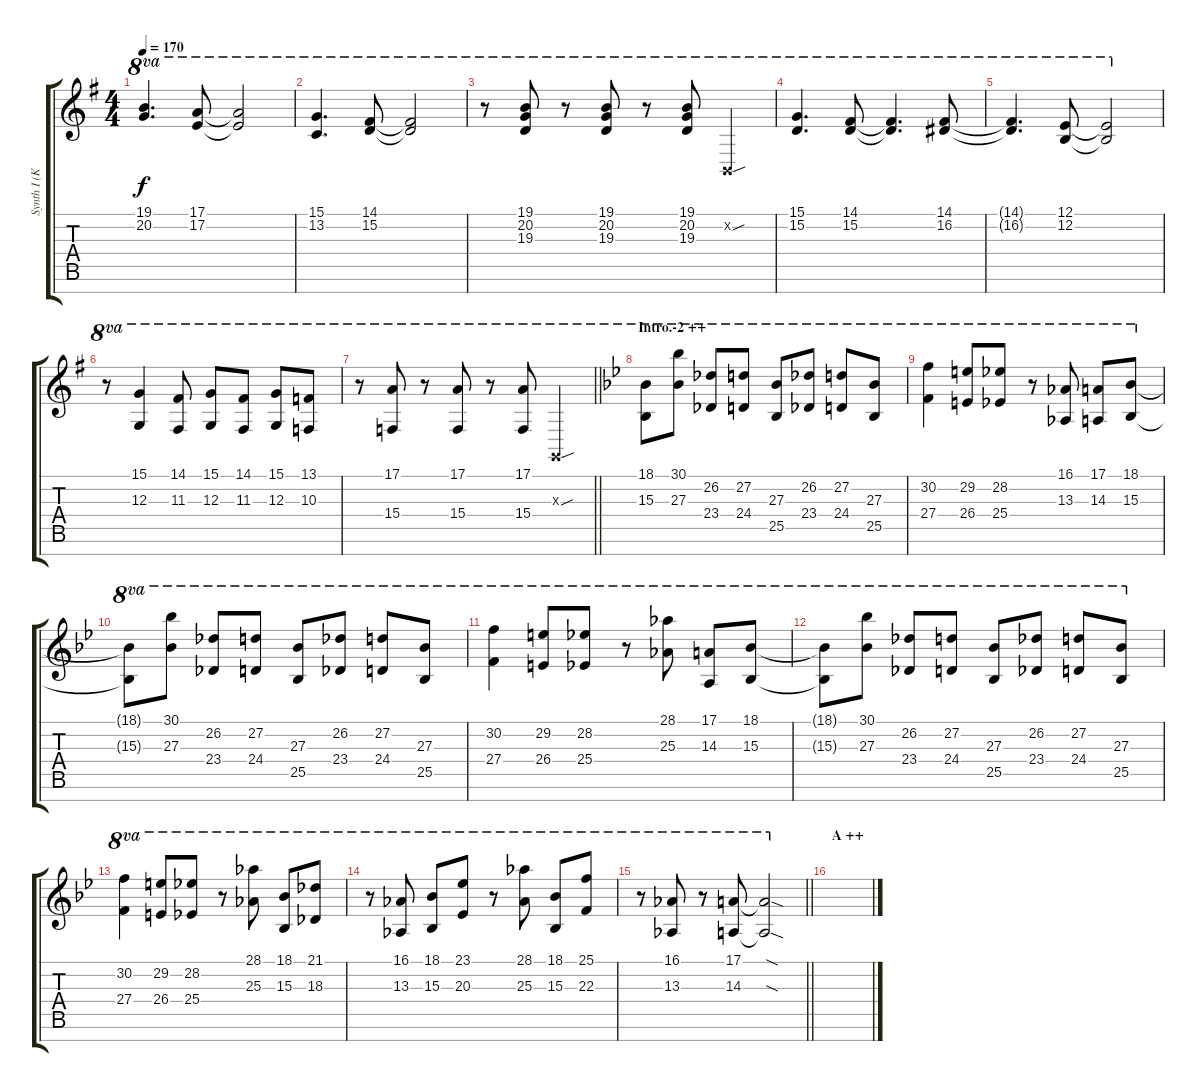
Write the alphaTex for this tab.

\track ("Synth I (Kotobuki Tsumugi)" "Synth I (K") {instrument rockorgan}
\staff {score tabs}
\tuning (E4 B3 G3 D3 A2 E2 B1) {hide}
\ts (4 4)
\tempo 170
\clef g2
\ks g
(19.1{t} 20.2{t}).4{d ot 8va dy f} (17.1 17.2).8{ot 8va} (17.1{t} 17.2{t}).2{ot 8va} |
(15.1 13.2).4{d ot 8va} (14.1 15.2).8{ot 8va} (14.1{t} 15.2{t}).2{ot 8va} |
r.8{ot 8va} (19.1 20.2 19.3).8{ot 8va} r.8{ot 8va} (19.1 20.2 19.3).8{ot 8va} r.8{ot 8va} (19.1 20.2 19.3).8{ot 8va} 0.2{sou x}.4{ot 8va} |
(15.1 15.2).4{d ot 8va} (14.1 15.2).8{ot 8va} (14.1{t} 15.2{t}).4{d ot 8va} (14.1 16.2).8{ot 8va} |
(14.1{t} 16.2{t}).4{d ot 8va} (12.1 12.2).8{ot 8va} (12.1{t} 12.2{t}).2{ot 8va} |
r.8{ot 8va} (15.1 12.3).4{ot 8va} (14.1 11.3).8{ot 8va} (15.1 12.3).8{ot 8va} (14.1 11.3).8{ot 8va} (15.1 12.3).8{ot 8va} (13.1 10.3).8{ot 8va} |
\barLineRight lightlight
r.8{ot 8va} (17.1 15.4).8{ot 8va} r.8{ot 8va} (17.1 15.4).8{ot 8va} r.8{ot 8va} (17.1 15.4).8{ot 8va} 0.3{sou x}.4{ot 8va} |
\section ("" "Intro.-2 ++")
\ks bb
(18.1 15.3).8{ot 8va} (30.1 27.3).8{ot 8va} (26.2 23.4).8{ot 8va} (27.2 24.4).8{ot 8va} (27.3 25.5).8{ot 8va} (26.2 23.4).8{ot 8va} (27.2 24.4).8{ot 8va} (27.3 25.5).8{ot 8va} |
(30.2 27.4).4{ot 8va} (29.2 26.4).8{ot 8va} (28.2 25.4).8{ot 8va} r.8{ot 8va} (16.1 13.3).8{ot 8va} (17.1 14.3).8{ot 8va} (18.1 15.3).8{ot 8va} |
(18.1{t} 15.3{t}).8{ot 8va} (30.1 27.3).8{ot 8va} (26.2 23.4).8{ot 8va} (27.2 24.4).8{ot 8va} (27.3 25.5).8{ot 8va} (26.2 23.4).8{ot 8va} (27.2 24.4).8{ot 8va} (27.3 25.5).8{ot 8va} |
(30.2 27.4).4{ot 8va} (29.2 26.4).8{ot 8va} (28.2 25.4).8{ot 8va} r.8{ot 8va} (28.1 25.3).8{ot 8va} (17.1 14.3).8{ot 8va} (18.1 15.3).8{ot 8va} |
(18.1{t} 15.3{t}).8{ot 8va} (30.1 27.3).8{ot 8va} (26.2 23.4).8{ot 8va} (27.2 24.4).8{ot 8va} (27.3 25.5).8{ot 8va} (26.2 23.4).8{ot 8va} (27.2 24.4).8{ot 8va} (27.3 25.5).8{ot 8va} |
(30.2 27.4).4{ot 8va} (29.2 26.4).8{ot 8va} (28.2 25.4).8{ot 8va} r.8{ot 8va} (28.1 25.3).8{ot 8va} (18.1 15.3).8{ot 8va} (21.1 18.3).8{ot 8va} |
r.8{ot 8va} (16.1 13.3).8{ot 8va} (18.1 15.3).8{ot 8va} (23.1 20.3).8{ot 8va} r.8{ot 8va} (28.1 25.3).8{ot 8va} (18.1 15.3).8{ot 8va} (25.1 22.3).8{ot 8va} |
\barLineRight lightlight
r.8{ot 8va} (16.1 13.3).8{ot 8va} r.8{ot 8va} (17.1 14.3).8{ot 8va} (17.1{sod t} 14.3{sod t}).2{ot 8va} |
\section ("" "A ++")
